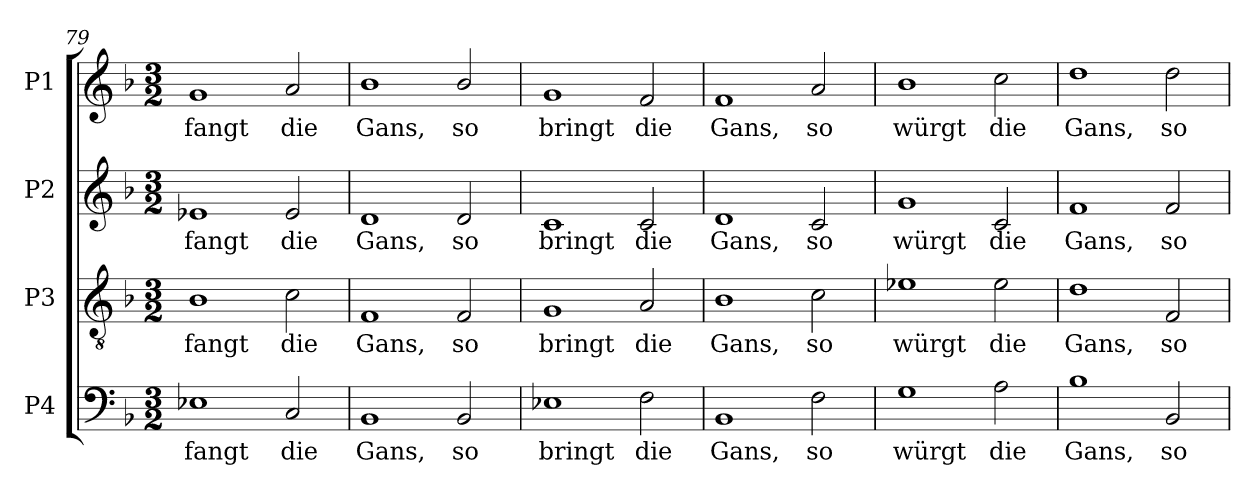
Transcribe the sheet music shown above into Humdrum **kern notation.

**kern	**text	**kern	**text	**kern	**text	**kern	**text
*part4	*part4	*part3	*part3	*part2	*part2	*part1	*part1
*staff4	*staff4	*staff3	*staff3	*staff2	*staff2	*staff1	*staff1
*I"P4	*	*I"P3	*	*I"P2	*	*I"P1	*
*clefF4	*	*clefGv2	*	*clefG2	*	*clefG2	*
*	*	*ITrd7c12	*	*	*	*	*
*k[b-]	*	*k[b-]	*	*k[b-]	*	*k[b-]	*
*F:	*	*F:	*	*F:	*	*F:	*
*M3/2	*	*M3/2	*	*M3/2	*	*M3/2	*
=79	=79	=79	=79	=79	=79	=79	=79
!	!LO:LY:b:color=#000000	!	!	!	!	!	!
!	!	!	!LO:LY:b:color=#000000	!	!	!	!
!	!	!	!	!	!LO:LY:b:color=#000000	!	!
!	!	!	!	!	!	!	!LO:LY:b:color=#000000
1E-Xi	fangt	1BB-i	fangt	1e-Xi	fangt	1gi	fangt
!	!LO:LY:b:color=#000000	!	!	!	!	!	!
!	!	!	!LO:LY:b:color=#000000	!	!	!	!
!	!	!	!	!	!LO:LY:b:color=#000000	!	!
!	!	!	!	!	!	!	!LO:LY:b:color=#000000
2Ci/	die	2Ci\	die	2e-i/	die	2ai/	die
=80	=80	=80	=80	=80	=80	=80	=80
!	!LO:LY:b:color=#000000	!	!	!	!	!	!
!	!	!	!LO:LY:b:color=#000000	!	!	!	!
!	!	!	!	!	!LO:LY:b:color=#000000	!	!
!	!	!	!	!	!	!	!LO:LY:b:color=#000000
1BB-i	Gans,	1FFi	Gans,	1di	Gans,	1b-i	Gans,
!	!LO:LY:b:color=#000000	!	!	!	!	!	!
!	!	!	!LO:LY:b:color=#000000	!	!	!	!
!	!	!	!	!	!LO:LY:b:color=#000000	!	!
!	!	!	!	!	!	!	!LO:LY:b:color=#000000
2BB-i/	so	2FFi/	so	2di/	so	2b-i/	so
=81	=81	=81	=81	=81	=81	=81	=81
!	!LO:LY:b:color=#000000	!	!	!	!	!	!
!	!	!	!LO:LY:b:color=#000000	!	!	!	!
!	!	!	!	!	!LO:LY:b:color=#000000	!	!
!	!	!	!	!	!	!	!LO:LY:b:color=#000000
1E-Xi	bringt	1GGi	bringt	1ci	bringt	1gi	bringt
!	!LO:LY:b:color=#000000	!	!	!	!	!	!
!	!	!	!LO:LY:b:color=#000000	!	!	!	!
!	!	!	!	!	!LO:LY:b:color=#000000	!	!
!	!	!	!	!	!	!	!LO:LY:b:color=#000000
2Fi\	die	2AAi/	die	2ci/	die	2fi/	die
=82	=82	=82	=82	=82	=82	=82	=82
!	!LO:LY:b:color=#000000	!	!	!	!	!	!
!	!	!	!LO:LY:b:color=#000000	!	!	!	!
!	!	!	!	!	!LO:LY:b:color=#000000	!	!
!	!	!	!	!	!	!	!LO:LY:b:color=#000000
1BB-i	Gans,	1BB-i	Gans,	1di	Gans,	1fi	Gans,
!	!LO:LY:b:color=#000000	!	!	!	!	!	!
!	!	!	!LO:LY:b:color=#000000	!	!	!	!
!	!	!	!	!	!LO:LY:b:color=#000000	!	!
!	!	!	!	!	!	!	!LO:LY:b:color=#000000
2Fi\	so	2Ci\	so	2ci/	so	2ai/	so
=83	=83	=83	=83	=83	=83	=83	=83
!	!LO:LY:b:color=#000000	!	!	!	!	!	!
!	!	!	!LO:LY:b:color=#000000	!	!	!	!
!	!	!	!	!	!LO:LY:b:color=#000000	!	!
!	!	!	!	!	!	!	!LO:LY:b:color=#000000
1Gi	würgt	1E-Xi	würgt	1gi	würgt	1b-i	würgt
!	!LO:LY:b:color=#000000	!	!	!	!	!	!
!	!	!	!LO:LY:b:color=#000000	!	!	!	!
!	!	!	!	!	!LO:LY:b:color=#000000	!	!
!	!	!	!	!	!	!	!LO:LY:b:color=#000000
2Ai\	die	2E-i\	die	2ci/	die	2cci\	die
!!LO:LB:g=z
=84	=84	=84	=84	=84	=84	=84	=84
!	!LO:LY:b:color=#000000	!	!	!	!	!	!
!	!	!	!LO:LY:b:color=#000000	!	!	!	!
!	!	!	!	!	!LO:LY:b:color=#000000	!	!
!	!	!	!	!	!	!	!LO:LY:b:color=#000000
1B-i	Gans,	1Di	Gans,	1fi	Gans,	1ddi	Gans,
!	!LO:LY:b:color=#000000	!	!	!	!	!	!
!	!	!	!LO:LY:b:color=#000000	!	!	!	!
!	!	!	!	!	!LO:LY:b:color=#000000	!	!
!	!	!	!	!	!	!	!LO:LY:b:color=#000000
2BB-i/	so	2FFi/	so	2fi/	so	2ddi\	so
=	=	=	=	=	=	=	=
*-	*-	*-	*-	*-	*-	*-	*-
